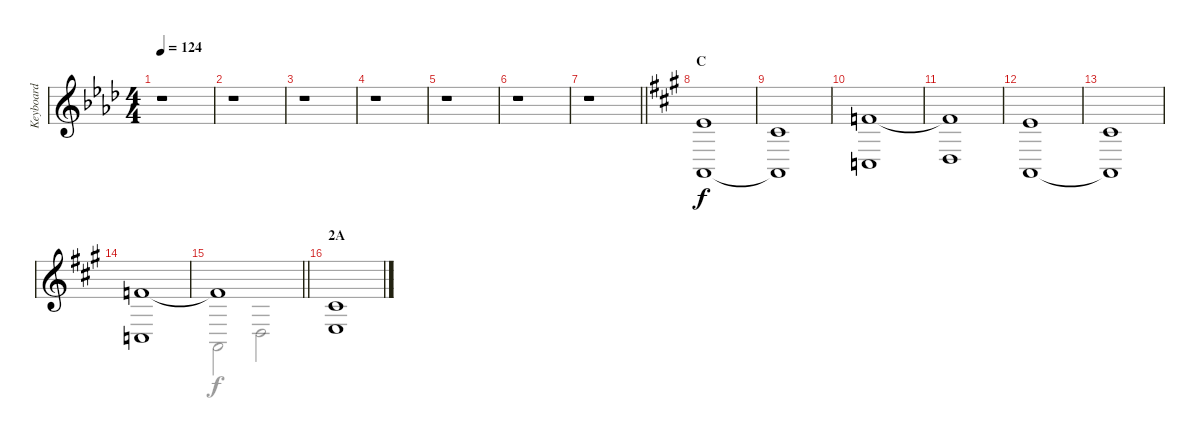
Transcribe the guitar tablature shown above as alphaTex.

\track ("Keyboard" "Keyboard") {instrument stringensemble1}
\staff {score}
\tuning (C4 G3 D3 A2 E2 B1) {hide}
\voice
\ts (4 4)
\tempo 124
\clef g2
\ks ab
r.1{dy f} |
r.1 |
r.1 |
r.1 |
r.1 |
r.1 |
\barLineRight lightlight
r.1 |
\section ("" "C")
\ks a
(4.1 0.4).1 |
(1.1 0.4{t}).1 |
(5.1 3.4).1 |
(5.1{t} 0.3).1 |
(4.1 0.4).1 |
(1.1 0.4{t}).1 |
(5.1 3.4).1 |
\barLineRight lightlight
5.1{t}.1 |
\section ("" "2A")
(1.1 2.3).1
\voice
\clef g2
\ottava regular
\simile none
\ks ab
|
|
|
|
|
|
\barLineRight lightlight
|
\ks a
|
|
|
|
|
|
|
\barLineRight lightlight
0.4.2 0.3.2 |
